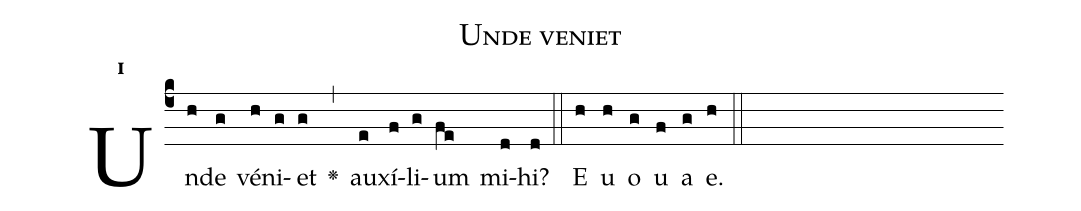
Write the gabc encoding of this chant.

name:Unde veniet;
office-part:Antiphona;
mode:1;
%%
initial-style: 1;
name: Unde veniet;
book: Antiphonae & Responsoria/Tomus III, p. 60;
occasion: Psalterium Hebdomada II Feria VI;
office-part: Vesperae Ant 2;
user-notes: ;
commentary: ;
annotation: 1a;
centering-scheme: english;
fontsize: 12;
font: OFLSortsMillGoudy;
height: 11;
width: 4.5;
%%
(c4) Un(h)de(g) vé(h)ni(g)et(g) <v>\greheightstar</v>(,) au(e)xí(f)li(g)um(fe) mi(d)hi?(d) (::) <eu>E(h) u(h) o(g) u(f) a(g) e.</eu>(h) (::)
